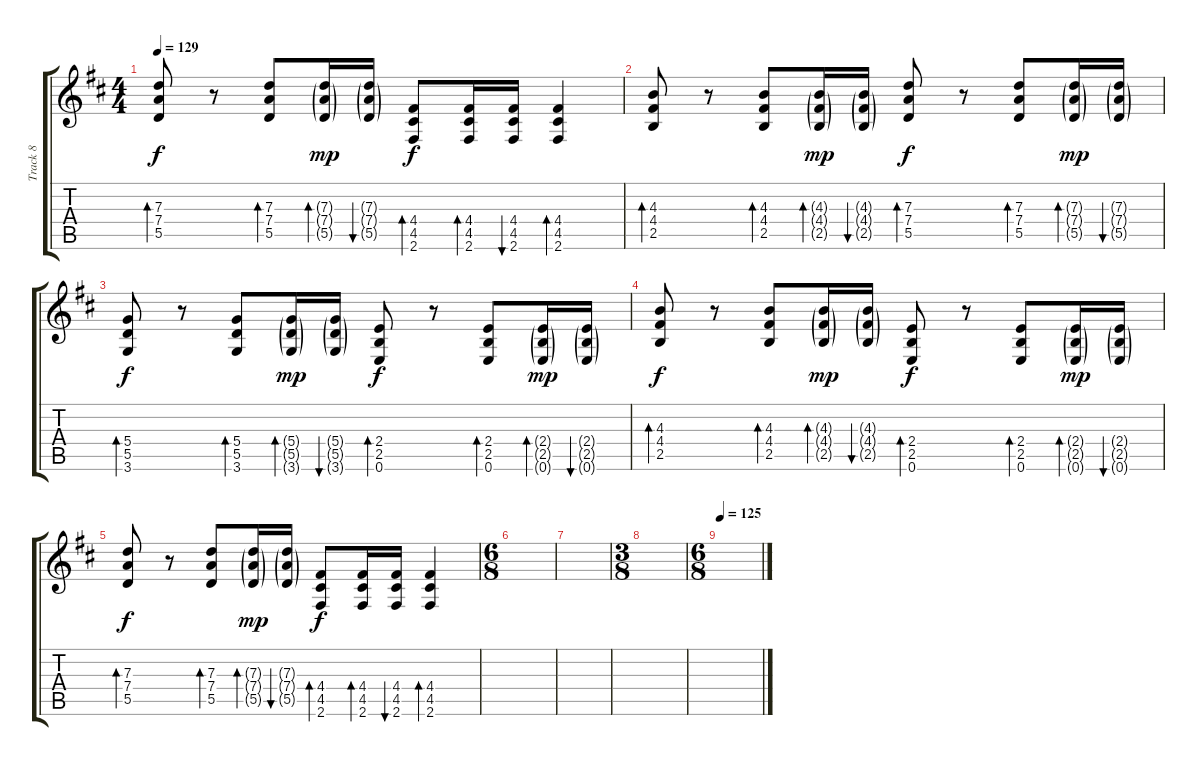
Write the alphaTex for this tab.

\track ("Track 8" "Track 8") {instrument acousticguitarsteel}
\staff {score tabs}
\tuning (E4 B3 G3 D3 A2 E2) {hide}
\ts (4 4)
\tempo 129
\clef g2
\ks d
(7.3 7.4 5.5).8{bd 30 dy f} r.8 (7.3 7.4 5.5).8{bd 30} (7.3{g} 7.4{g} 5.5{g}).16{bd 30 dy mp} (7.3{g} 7.4{g} 5.5{g}).16{bu 30} (4.4 4.5 2.6).8{bd 30 dy f} (4.4 4.5 2.6).16{bd 30} (4.4 4.5 2.6).16{bu 30} (4.4 4.5 2.6).4{bd 30} |
(4.3 4.4 2.5).8{bd 30} r.8 (4.3 4.4 2.5).8{bd 30} (4.3{g} 4.4{g} 2.5{g}).16{bd 30 dy mp} (4.3{g} 4.4{g} 2.5{g}).16{bu 30} (7.3 7.4 5.5).8{bd 30 dy f} r.8 (7.3 7.4 5.5).8{bd 30} (7.3{g} 7.4{g} 5.5{g}).16{bd 30 dy mp} (7.3{g} 7.4{g} 5.5{g}).16{bu 30} |
(5.4 5.5 3.6).8{bd 30 dy f} r.8 (5.4 5.5 3.6).8{bd 30} (5.4{g} 5.5{g} 3.6{g}).16{bd 30 dy mp} (5.4{g} 5.5{g} 3.6{g}).16{bu 30} (2.4 2.5 0.6).8{bd 30 dy f} r.8 (2.4 2.5 0.6).8{bd 30} (2.4{g} 2.5{g} 0.6{g}).16{bd 30 dy mp} (2.4{g} 2.5{g} 0.6{g}).16{bu 30} |
(4.3 4.4 2.5).8{bd 30 dy f} r.8 (4.3 4.4 2.5).8{bd 30} (4.3{g} 4.4{g} 2.5{g}).16{bd 30 dy mp} (4.3{g} 4.4{g} 2.5{g}).16{bu 30} (2.4 2.5 0.6).8{bd 30 dy f} r.8 (2.4 2.5 0.6).8{bd 30} (2.4{g} 2.5{g} 0.6{g}).16{bd 30 dy mp} (2.4{g} 2.5{g} 0.6{g}).16{bu 30} |
(7.3 7.4 5.5).8{bd 30 dy f} r.8 (7.3 7.4 5.5).8{bd 30} (7.3{g} 7.4{g} 5.5{g}).16{bd 30 dy mp} (7.3{g} 7.4{g} 5.5{g}).16{bu 30} (4.4 4.5 2.6).8{bd 30 dy f} (4.4 4.5 2.6).16{bd 30} (4.4 4.5 2.6).16{bu 30} (4.4 4.5 2.6).4{bd 30} |
\ts (6 8)
|
|
\ts (3 8)
|
\ts (6 8)
\tempo 125
